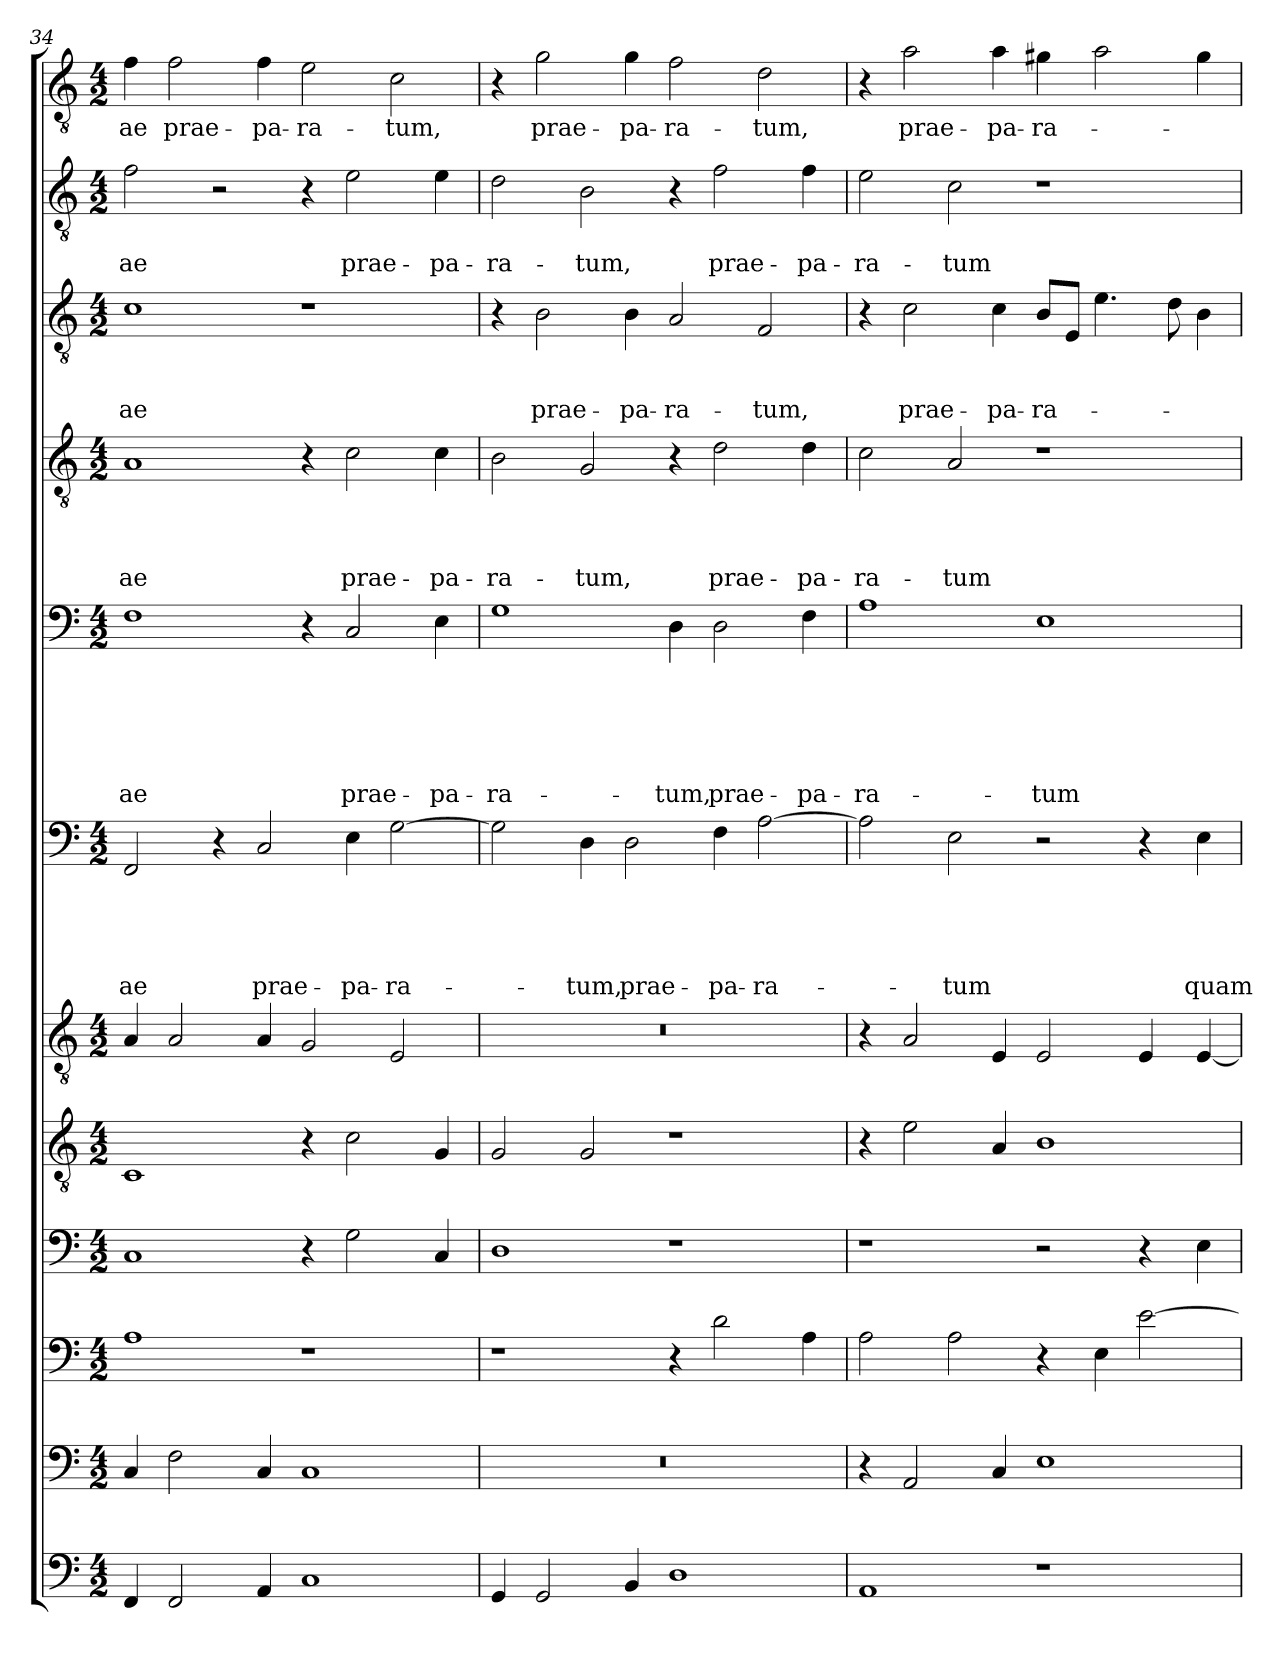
**kern	**kern	**kern	**kern	**kern	**kern	**kern	**text	**text	**text	**text	**text	**kern	**text	**text	**text	**text	**text	**text	**kern	**text	**text	**text	**text	**kern	**text	**text	**text	**kern	**text	**text	**kern	**text
*part12	*part11	*part10	*part9	*part8	*part7	*part6	*part6	*part6	*part6	*part6	*part6	*part5	*part5	*part5	*part5	*part5	*part5	*part5	*part4	*part4	*part4	*part4	*part4	*part3	*part3	*part3	*part3	*part2	*part2	*part2	*part1	*part1
*staff12	*staff11	*staff10	*staff9	*staff8	*staff7	*staff6	*staff6	*staff6	*staff6	*staff6	*staff6	*staff5	*staff5	*staff5	*staff5	*staff5	*staff5	*staff5	*staff4	*staff4	*staff4	*staff4	*staff4	*staff3	*staff3	*staff3	*staff3	*staff2	*staff2	*staff2	*staff1	*staff1
*clefF4	*clefF4	*clefF4	*clefF4	*clefGv2	*clefGv2	*clefF4	*	*	*	*	*	*clefF4	*	*	*	*	*	*	*clefGv2	*	*	*	*	*clefGv2	*	*	*	*clefGv2	*	*	*clefGv2	*
*k[]	*k[]	*k[]	*k[]	*k[]	*k[]	*k[]	*	*	*	*	*	*k[]	*	*	*	*	*	*	*k[]	*	*	*	*	*k[]	*	*	*	*k[]	*	*	*k[]	*
*C:	*C:	*C:	*C:	*C:	*C:	*C:	*	*	*	*	*	*C:	*	*	*	*	*	*	*C:	*	*	*	*	*C:	*	*	*	*C:	*	*	*C:	*
*M4/2	*M4/2	*M4/2	*M4/2	*M4/2	*M4/2	*M4/2	*	*	*	*	*	*M4/2	*	*	*	*	*	*	*M4/2	*	*	*	*	*M4/2	*	*	*	*M4/2	*	*	*M4/2	*
=34	=34	=34	=34	=34	=34	=34	=34	=34	=34	=34	=34	=34	=34	=34	=34	=34	=34	=34	=34	=34	=34	=34	=34	=34	=34	=34	=34	=34	=34	=34	=34	=34
!	!	!	!	!	!	!	!	!	!	!	!LO:LY:b	!	!	!	!	!	!	!LO:LY:b	!	!	!	!	!LO:LY:b	!	!	!	!LO:LY:b	!	!	!LO:LY:b	!	!LO:LY:b
4FF/	4C/	1A	1C	1C	4A/	2FF/	.	.	.	.	-ae	1F	.	.	.	.	.	-ae	1A	.	.	.	-ae	1c	.	.	-ae	2f\	.	-ae	4f\	-ae
!	!	!	!	!	!	!	!	!	!	!	!	!	!	!	!	!	!	!	!	!	!	!	!	!	!	!	!	!	!	!	!	!LO:LY:b
2FF/	2F\	.	.	.	2A/	.	.	.	.	.	.	.	.	.	.	.	.	.	.	.	.	.	.	.	.	.	.	.	.	.	2f\	prae-
.	.	.	.	.	.	4r	.	.	.	.	.	.	.	.	.	.	.	.	.	.	.	.	.	.	.	.	.	2r	.	.	.	.
!	!	!	!	!	!	!	!	!	!	!	!LO:LY:b	!	!	!	!	!	!	!	!	!	!	!	!	!	!	!	!	!	!	!	!	!LO:LY:b
4AA/	4C/	.	.	.	4A/	2C/	.	.	.	.	prae-	.	.	.	.	.	.	.	.	.	.	.	.	.	.	.	.	.	.	.	4f\	-pa-
!	!	!	!	!	!	!	!	!	!	!	!	!	!	!	!	!	!	!	!	!	!	!	!	!	!	!	!	!	!	!	!	!LO:LY:b
1C	1C	1r	4r	4r	2G/	.	.	.	.	.	.	4r	.	.	.	.	.	.	4r	.	.	.	.	1r	.	.	.	4r	.	.	2e\	-ra-
!	!	!	!	!	!	!	!	!	!	!	!LO:LY:b	!	!	!	!	!	!	!LO:LY:b	!	!	!	!	!LO:LY:b	!	!	!	!	!	!	!LO:LY:b	!	!
.	.	.	2G\	2c\	.	4E\	.	.	.	.	-pa-	2C/	.	.	.	.	.	prae-	2c\	.	.	.	prae-	.	.	.	.	2e\	.	prae-	.	.
!	!	!	!	!	!	!	!	!	!	!	!LO:LY:b	!	!	!	!	!	!	!	!	!	!	!	!	!	!	!	!	!	!	!	!	!LO:LY:b
.	.	.	.	.	2E/	[2G\	.	.	.	.	-ra-	.	.	.	.	.	.	.	.	.	.	.	.	.	.	.	.	.	.	.	2c\	-tum,
!	!	!	!	!	!	!	!	!	!	!	!	!	!	!	!	!	!	!LO:LY:b	!	!	!	!	!LO:LY:b	!	!	!	!	!	!	!LO:LY:b	!	!
.	.	.	4C/	4G/	.	.	.	.	.	.	.	4E\	.	.	.	.	.	-pa-	4c\	.	.	.	-pa-	.	.	.	.	4e\	.	-pa-	.	.
=35	=35	=35	=35	=35	=35	=35	=35	=35	=35	=35	=35	=35	=35	=35	=35	=35	=35	=35	=35	=35	=35	=35	=35	=35	=35	=35	=35	=35	=35	=35	=35	=35
!	!	!	!	!	!	!	!	!	!	!	!	!	!	!	!	!	!	!LO:LY:b	!	!	!	!	!LO:LY:b	!	!	!	!	!	!	!LO:LY:b	!	!
4GG/	0r	1r	1D	2G/	0r	2G\]	.	.	.	.	.	1G	.	.	.	.	.	-ra-	2B\	.	.	.	-ra-	4r	.	.	.	2d\	.	-ra-	4r	.
!	!	!	!	!	!	!	!	!	!	!	!	!	!	!	!	!	!	!	!	!	!	!	!	!	!	!	!LO:LY:b	!	!	!	!	!LO:LY:b
2GG/	.	.	.	.	.	.	.	.	.	.	.	.	.	.	.	.	.	.	.	.	.	.	.	2B\	.	.	prae-	.	.	.	2g\	prae-
!	!	!	!	!	!	!	!	!	!	!	!LO:LY:b	!	!	!	!	!	!	!	!	!	!	!	!LO:LY:b	!	!	!	!	!	!	!LO:LY:b	!	!
.	.	.	.	2G/	.	4D\	.	.	.	.	-tum,	.	.	.	.	.	.	.	2G/	.	.	.	-tum,	.	.	.	.	2B\	.	-tum,	.	.
!	!	!	!	!	!	!	!	!	!	!	!LO:LY:b	!	!	!	!	!	!	!	!	!	!	!	!	!	!	!	!LO:LY:b	!	!	!	!	!LO:LY:b
4BB/	.	.	.	.	.	2D\	.	.	.	.	prae-	.	.	.	.	.	.	.	.	.	.	.	.	4B\	.	.	-pa-	.	.	.	4g\	-pa-
!	!	!	!	!	!	!	!	!	!	!	!	!	!	!	!	!	!	!LO:LY:b	!	!	!	!	!	!	!	!	!LO:LY:b	!	!	!	!	!LO:LY:b
1D	.	4r	1r	1r	.	.	.	.	.	.	.	4D\	.	.	.	.	.	-tum,	4r	.	.	.	.	2A/	.	.	-ra-	4r	.	.	2f\	-ra-
!	!	!	!	!	!	!	!	!	!	!	!LO:LY:b	!	!	!	!	!	!	!LO:LY:b	!	!	!	!	!LO:LY:b	!	!	!	!	!	!	!LO:LY:b	!	!
.	.	2d\	.	.	.	4F\	.	.	.	.	-pa-	2D\	.	.	.	.	.	prae-	2d\	.	.	.	prae-	.	.	.	.	2f\	.	prae-	.	.
!	!	!	!	!	!	!	!	!	!	!	!LO:LY:b	!	!	!	!	!	!	!	!	!	!	!	!	!	!	!	!LO:LY:b	!	!	!	!	!LO:LY:b
.	.	.	.	.	.	[2A\	.	.	.	.	-ra-	.	.	.	.	.	.	.	.	.	.	.	.	2F/	.	.	-tum,	.	.	.	2d\	-tum,
!	!	!	!	!	!	!	!	!	!	!	!	!	!	!	!	!	!	!LO:LY:b	!	!	!	!	!LO:LY:b	!	!	!	!	!	!	!LO:LY:b	!	!
.	.	4A\	.	.	.	.	.	.	.	.	.	4F\	.	.	.	.	.	-pa-	4d\	.	.	.	-pa-	.	.	.	.	4f\	.	-pa-	.	.
=36	=36	=36	=36	=36	=36	=36	=36	=36	=36	=36	=36	=36	=36	=36	=36	=36	=36	=36	=36	=36	=36	=36	=36	=36	=36	=36	=36	=36	=36	=36	=36	=36
!	!	!	!	!	!	!	!	!	!	!	!	!	!	!	!	!	!	!LO:LY:b	!	!	!	!	!LO:LY:b	!	!	!	!	!	!	!LO:LY:b	!	!
1AA	4r	2A\	1r	4r	4r	2A\]	.	.	.	.	.	1A	.	.	.	.	.	-ra-	2c\	.	.	.	-ra-	4r	.	.	.	2e\	.	-ra-	4r	.
!	!	!	!	!	!	!	!	!	!	!	!	!	!	!	!	!	!	!	!	!	!	!	!	!	!	!	!LO:LY:b	!	!	!	!	!LO:LY:b
.	2AA/	.	.	2e\	2A/	.	.	.	.	.	.	.	.	.	.	.	.	.	.	.	.	.	.	2c\	.	.	prae-	.	.	.	2a\	prae-
!	!	!	!	!	!	!	!	!	!	!	!LO:LY:b	!	!	!	!	!	!	!	!	!	!	!	!LO:LY:b	!	!	!	!	!	!	!LO:LY:b	!	!
.	.	2A\	.	.	.	2E\	.	.	.	.	-tum	.	.	.	.	.	.	.	2A/	.	.	.	-tum	.	.	.	.	2c\	.	-tum	.	.
!	!	!	!	!	!	!	!	!	!	!	!	!	!	!	!	!	!	!	!	!	!	!	!	!	!	!	!LO:LY:b	!	!	!	!	!LO:LY:b
.	4C/	.	.	4A/	4E/	.	.	.	.	.	.	.	.	.	.	.	.	.	.	.	.	.	.	4c\	.	.	-pa-	.	.	.	4a\	-pa-
!	!	!	!	!	!	!	!	!	!	!	!	!	!	!	!	!	!	!LO:LY:b	!	!	!	!	!	!	!	!	!LO:LY:b	!	!	!	!	!LO:LY:b
1r	1E	4r	2r	1B	2E/	2r	.	.	.	.	.	1E	.	.	.	.	.	-tum	1r	.	.	.	.	8B/L	.	.	-ra-	1r	.	.	4g#X\	-ra-
.	.	.	.	.	.	.	.	.	.	.	.	.	.	.	.	.	.	.	.	.	.	.	.	8E/J	.	.	.	.	.	.	.	.
.	.	4E\	.	.	.	.	.	.	.	.	.	.	.	.	.	.	.	.	.	.	.	.	.	4.e\	.	.	.	.	.	.	2a\	.
.	.	[2e\	4r	.	4E/	4r	.	.	.	.	.	.	.	.	.	.	.	.	.	.	.	.	.	.	.	.	.	.	.	.	.	.
.	.	.	.	.	.	.	.	.	.	.	.	.	.	.	.	.	.	.	.	.	.	.	.	8d\	.	.	.	.	.	.	.	.
!	!	!	!	!	!	!	!	!	!	!	!LO:LY:b	!	!	!	!	!	!	!	!	!	!	!	!	!	!	!	!	!	!	!	!	!
.	.	.	4E\	.	[4E/	4E\	.	.	.	.	quam	.	.	.	.	.	.	.	.	.	.	.	.	4B\	.	.	.	.	.	.	4g#\	.
=	=	=	=	=	=	=	=	=	=	=	=	=	=	=	=	=	=	=	=	=	=	=	=	=	=	=	=	=	=	=	=	=
*-	*-	*-	*-	*-	*-	*-	*-	*-	*-	*-	*-	*-	*-	*-	*-	*-	*-	*-	*-	*-	*-	*-	*-	*-	*-	*-	*-	*-	*-	*-	*-	*-
